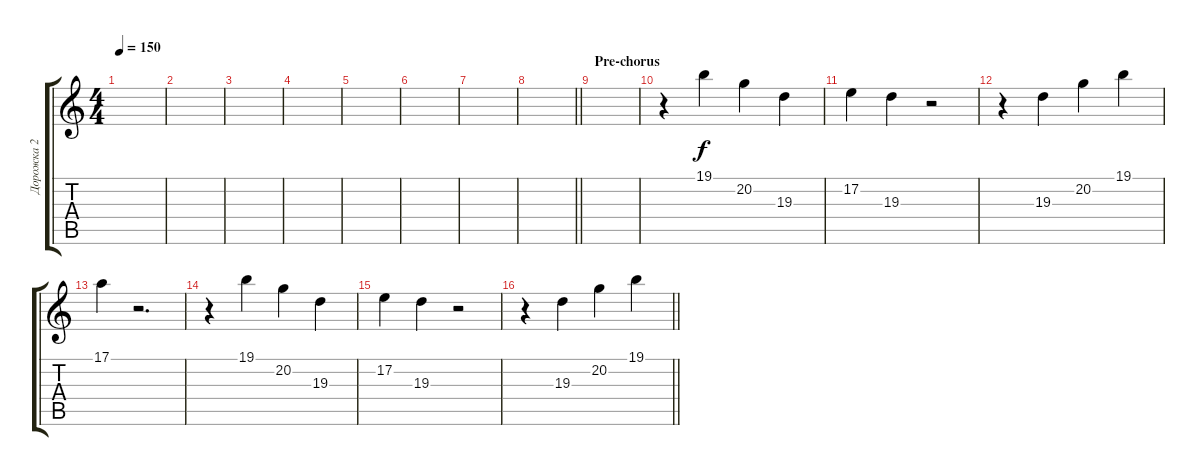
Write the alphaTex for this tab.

\track ("Дорожка 2" "Дорожка 2") {instrument lead1square}
\staff {score tabs}
\tuning (E4 B3 G3 D3 A2 E2) {hide}
\ts (4 4)
\tempo 150
\clef g2
\ks c
|
|
|
|
|
|
|
\barLineRight lightlight
|
\section ("" "Pre-chorus")
|
r.4 19.1.4 20.2.4 19.3.4 |
17.2.4 19.3.4 r.2 |
r.4 19.3.4 20.2.4 19.1.4 |
17.1.4 r.2{d} |
r.4 19.1.4 20.2.4 19.3.4 |
17.2.4 19.3.4 r.2 |
\barLineRight lightlight
r.4 19.3.4 20.2.4 19.1.4
